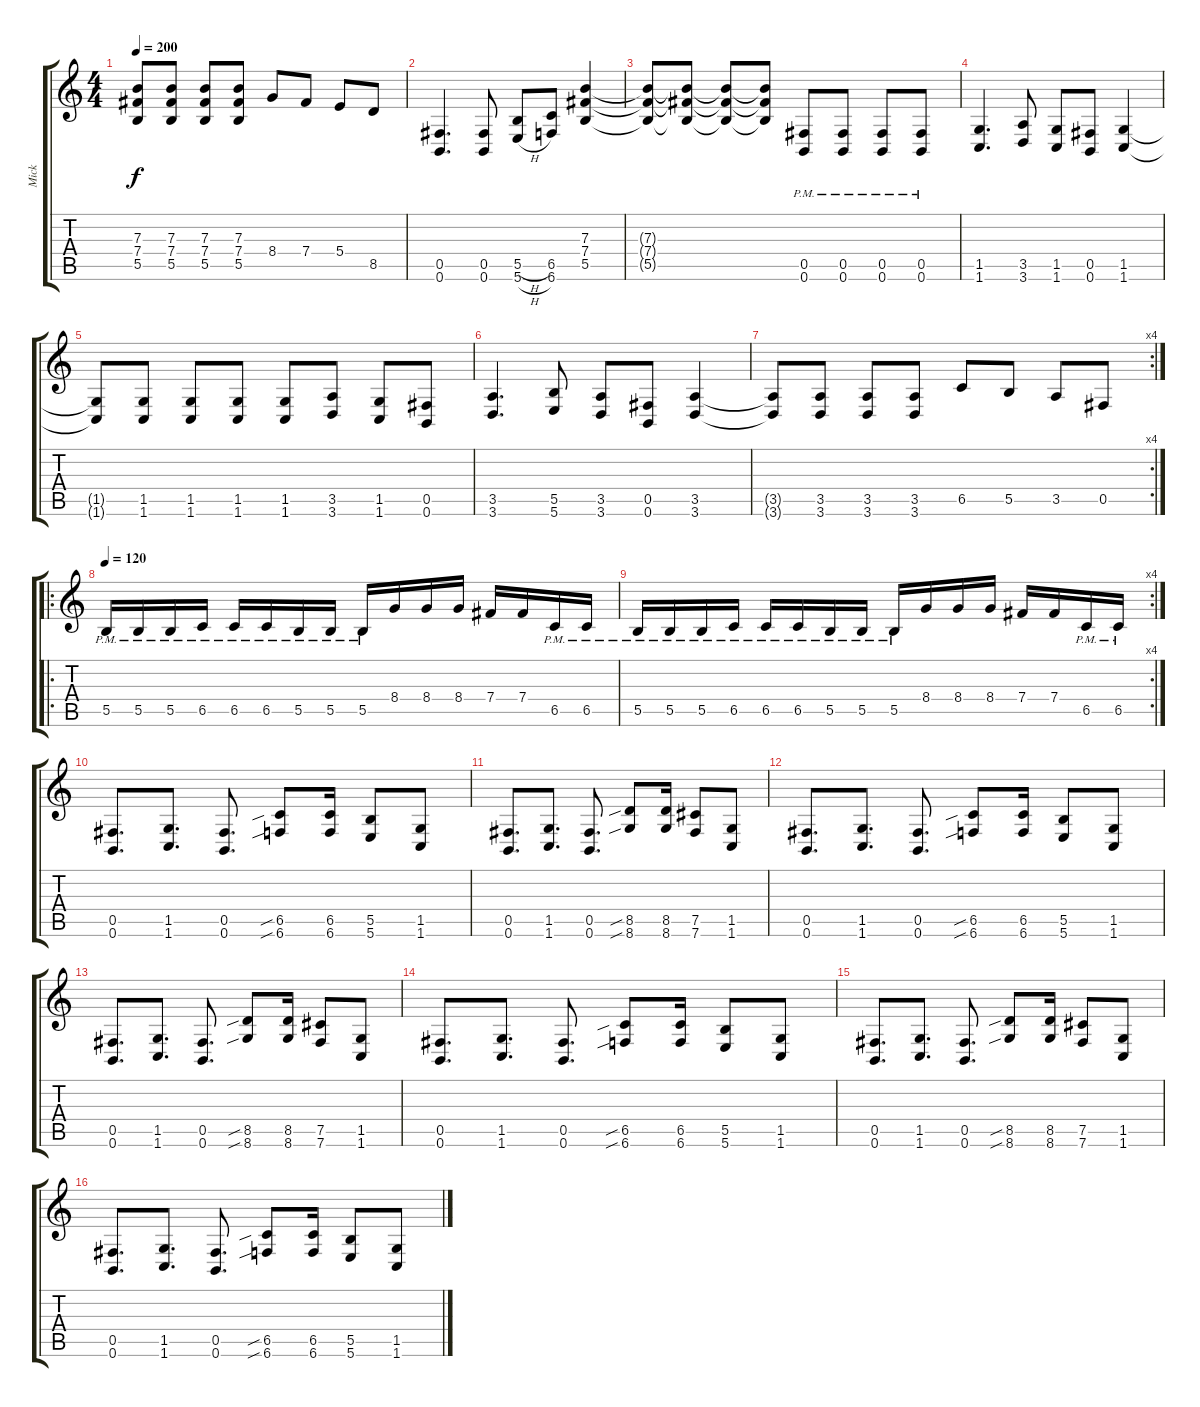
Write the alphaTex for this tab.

\track ("Mick" "Mick") {instrument distortionguitar}
\staff {score tabs}
\tuning (Db4 Ab3 E3 B2 Gb2 B1) {hide}
\ts (4 4)
\tempo 200
\clef g2
\ks c
(7.3{t} 7.4{t} 5.5{t}).8{dy f} (7.3 7.4 5.5).8 (7.3 7.4 5.5).8 (7.3 7.4 5.5).8 8.4.8 7.4.8 5.4.8 8.5.8 |
(0.5 0.6).4{d} (0.5 0.6).8 (5.5{h} 5.6{h}).8 (6.5 6.6).8 (7.3 7.4 5.5).4 |
(7.3{t} 7.4{t} 5.5{t}).8 (7.3{t} 7.4{t} 5.5{t}).8 (7.3{t} 7.4{t} 5.5{t}).8 (7.3{t} 7.4{t} 5.5{t}).8 (0.5{pm} 0.6{pm}).8 (0.5{pm} 0.6{pm}).8 (0.5{pm} 0.6{pm}).8 (0.5{pm} 0.6{pm}).8 |
(1.5 1.6).4{d} (3.5 3.6).8 (1.5 1.6).8 (0.5 0.6).8 (1.5 1.6).4 |
(1.5{t} 1.6{t}).8 (1.5 1.6).8 (1.5 1.6).8 (1.5 1.6).8 (1.5 1.6).8 (3.5 3.6).8 (1.5 1.6).8 (0.5 0.6).8 |
(3.5 3.6).4{d} (5.5 5.6).8 (3.5 3.6).8 (0.5 0.6).8 (3.5 3.6).4 |
\rc 4
(3.5{t} 3.6{t}).8 (3.5 3.6).8 (3.5 3.6).8 (3.5 3.6).8 6.5.8 5.5.8 3.5.8 0.5.8 |
\ro
\tempo 120
5.5{pm}.16 5.5{pm}.16 5.5{pm}.16 6.5{pm}.16 6.5{pm}.16 6.5{pm}.16 5.5{pm}.16 5.5{pm}.16 5.5{pm}.16 8.4.16 8.4.16 8.4.16 7.4.16 7.4.16 6.5{pm}.16 6.5{pm}.16 |
\rc 4
5.5{pm}.16 5.5{pm}.16 5.5{pm}.16 6.5{pm}.16 6.5{pm}.16 6.5{pm}.16 5.5{pm}.16 5.5{pm}.16 5.5{pm}.16 8.4.16 8.4.16 8.4.16 7.4.16 7.4.16 6.5{pm}.16 6.5{pm}.16 |
(0.5 0.6).8{d} (1.5 1.6).8{d} (0.5 0.6).8{d} (6.5{sib} 6.6{sib}).8 (6.5 6.6).16 (5.5 5.6).8 (1.5 1.6).8 |
(0.5 0.6).8{d} (1.5 1.6).8{d} (0.5 0.6).8{d} (8.5{sib} 8.6{sib}).8 (8.5 8.6).16 (7.5 7.6).8 (1.5 1.6).8 |
(0.5 0.6).8{d} (1.5 1.6).8{d} (0.5 0.6).8{d} (6.5{sib} 6.6{sib}).8 (6.5 6.6).16 (5.5 5.6).8 (1.5 1.6).8 |
(0.5 0.6).8{d} (1.5 1.6).8{d} (0.5 0.6).8{d} (8.5{sib} 8.6{sib}).8 (8.5 8.6).16 (7.5 7.6).8 (1.5 1.6).8 |
(0.5 0.6).8{d} (1.5 1.6).8{d} (0.5 0.6).8{d} (6.5{sib} 6.6{sib}).8 (6.5 6.6).16 (5.5 5.6).8 (1.5 1.6).8 |
(0.5 0.6).8{d} (1.5 1.6).8{d} (0.5 0.6).8{d} (8.5{sib} 8.6{sib}).8 (8.5 8.6).16 (7.5 7.6).8 (1.5 1.6).8 |
(0.5 0.6).8{d} (1.5 1.6).8{d} (0.5 0.6).8{d} (6.5{sib} 6.6{sib}).8 (6.5 6.6).16 (5.5 5.6).8 (1.5 1.6).8
